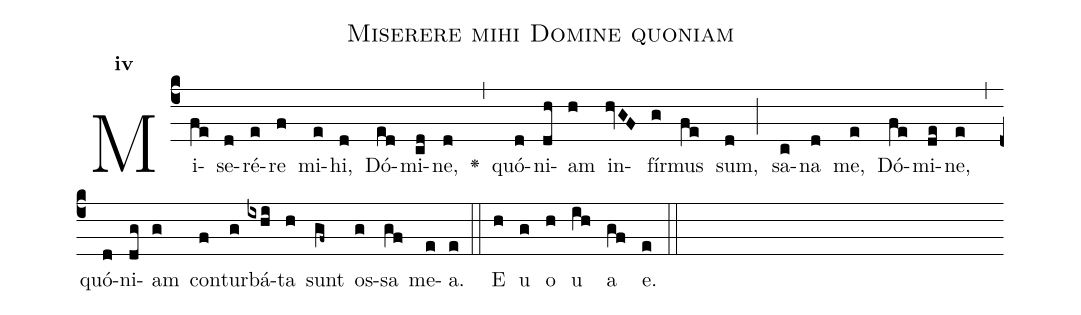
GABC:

name:Miserere mihi Domine quoniam;
office-part:Antiphona;
mode:4;
%%
initial-style: 1;
name: Miserere mihi Domine quoniam;
book: Psalterium currens, p. 15;
occasion: Psalterium Hebdomada I Feria II;
office-part: Officium Lectionis Ant 1;
user-notes: ;
commentary: ;
annotation: 4e;
centering-scheme: english;
fontsize: 12;
font: OFLSortsMillGoudy;
height: 11;
width: 4.5;
%%
(c4)Mi(fe)se(d)ré(e)re(f) mi(e)hi,(d) Dó(ed)mi(cd)ne,(d) <v>\greheightstar</v>(,) quó(d)ni(dh)am(h) in(hvGF)fír(g)mus(fe) sum,(d) (;) sa(c)na(d) me,(e) Dó(fe)mi(de)ne,(e) (,) quó(d)ni(dg)am(g) con(f)tur(g)bá(ixhi)ta(h) sunt(gf~) os(g)sa(gf) me(e)a.(e) (::)
E(h) u(g) o(h) u(ih) a(gf) e.(e) (::)
